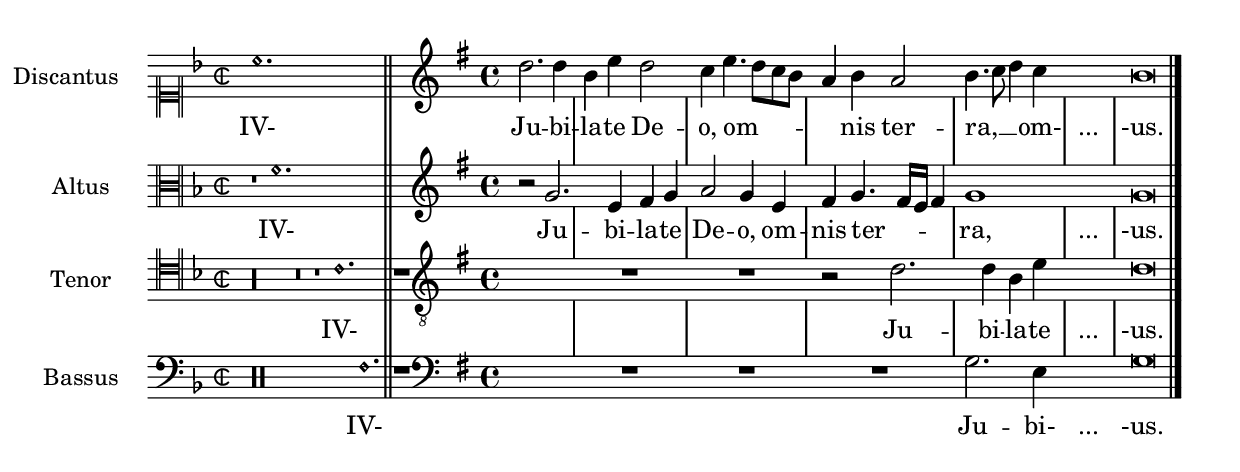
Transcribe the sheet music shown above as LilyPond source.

%% Do not edit this file; it is automatically
%% generated from LSR http://lsr.dsi.unimi.it
%% This file is in the public domain.
\version "2.13.4"

\header {
  lsrtags = "ancient-notation, template"

%% Translation of GIT committish: b2d4318d6c53df8469dfa4da09b27c15a374d0ca
  texidoces = "
Al transcribir música mensural, es útil un «incipit» al compienzo
de la pieza para indicar la tonalidad y el tempo
originales. Aunque los músicos actuales están acostumbrados a las
barras de compás para reconocer con más facilidad los patrones
rítmicos, durante el período de la música mensural aún no se
habíen inventado las líneas divisorias; de hecho, la medida solía
cambiar a cada pocas notas. Como compromiso, a menudo las líneas
divisorias se imprimen entre los pentagramas en vez de hacerlo
encima de ellos.

"
  doctitlees = "Plantilla de notación de música antigua (transcripción moderna de música mensural)"


%% Translation of GIT committish: d96023d8792c8af202c7cb8508010c0d3648899d
  texidocde = "
Bei der Transkription von Mensuralmusik ist es oft erwünscht, ein
Incipit an den Anfang des Stückes zu stellen, damit klar ist, wie
Tempo und Schlüssel in der Originalnotation gesetzt waren. Während
heutzutage Musiker an Taktlinien gewöhnt sind, um Rhythmen schneller
zu erkennen, wurden diese in der Mensuralmusik nicht verwendet.
Tatsächlich ändern sich die Rhythmen auch oft alle paar Noten. Als
ein Kompromiss werden die Notenlinien nicht auf dem System, sondern
zwischen den Systemen geschrieben.
"

doctitlede = "Vorlage für Alte Notation -- moderne Transkription von Mensuralmusik"


%% Translation of GIT committish: 892286cbfdbe89420b8181975032ea975e79d2f5
  texidocfr = "
Lorsque l'on transcrit de la musique mensurale, un @emph{incipit} permet
d'indiquer la tonalité et le tempo d'origine.  Si les musiciens sont de
nos jours habitués aux barres de mesures qui présentent la structure
rythmique d'une œuvre, elles n'étaient pas en vigueur à l'époque où ces
pièces ont été composées, d'autant plus que la @qq{métrique} pouvait
changer au fil des notes.  Un compromis consiste à imprimer des barres
entre les portées plutôt que sur chacune d'elles.

"
  doctitlefr = "Exemples de notation ancienne -- transcription moderne de musique mensurale"

  texidoc = "
When transcribing mensural music, an incipit at the beginning of the
piece is useful to indicate the original key and tempo. While today
musicians are used to bar lines in order to faster recognize rhythmic
patterns, bar lines were not yet invented during the period of mensural
music; in fact, the meter often changed after every few notes. As a
compromise, bar lines are often printed between the staves rather than
on the staves.

"
  doctitle = "Ancient notation template -- modern transcription of mensural music"
} % begin verbatim

global = {
  \set Score.skipBars = ##t

  % incipit
  \once \override Score.SystemStartBracket #'transparent = ##t
  \override Score.SpacingSpanner #'spacing-increment = #1.0 % tight spacing
  \key f \major
  \time 2/2
  \once \override Staff.TimeSignature #'style = #'neomensural
  \override Voice.NoteHead #'style = #'neomensural
  \override Voice.Rest #'style = #'neomensural
  \set Staff.printKeyCancellation = ##f
  \cadenzaOn % turn off bar lines
  \skip 1*10
  \once \override Staff.BarLine #'transparent = ##f
  \bar "||"
  \skip 1*1 % need this extra \skip such that clef change comes
            % after bar line
  \bar ""

  % main
  \revert Score.SpacingSpanner #'spacing-increment % CHECK: no effect?
  \cadenzaOff % turn bar lines on again
  \once \override Staff.Clef #'full-size-change = ##t
  \set Staff.forceClef = ##t
  \key g \major
  \time 4/4
  \override Voice.NoteHead #'style = #'default
  \override Voice.Rest #'style = #'default

  % FIXME: setting printKeyCancellation back to #t must not
  % occur in the first bar after the incipit.  Dto. for forceClef.
  % Therefore, we need an extra \skip.
  \skip 1*1
  \set Staff.printKeyCancellation = ##t
  \set Staff.forceClef = ##f

  \skip 1*7 % the actual music

  % let finis bar go through all staves
  \override Staff.BarLine #'transparent = ##f

  % finis bar
  \bar "|."
}

discantusNotes = {
  \transpose c' c'' {
    \set Staff.instrumentName = #"Discantus  "

    % incipit
    \clef "neomensural-c1"
    c'1. s2   % two bars
    \skip 1*8 % eight bars
    \skip 1*1 % one bar

    % main
    \clef "treble"
    d'2. d'4 |
    b e' d'2 |
    c'4 e'4.( d'8 c' b |
    a4) b a2 |
    b4.( c'8 d'4) c'4 |
    \once \override NoteHead #'transparent = ##t c'1 |
    b\breve |
  }
}

discantusLyrics = \lyricmode {
  % incipit
  IV-

  % main
  Ju -- bi -- |
  la -- te De -- |
  o, om --
  nis ter -- |
  ra, __ om- |
  "..." |
  -us. |
}

altusNotes = {
  \transpose c' c'' {
    \set Staff.instrumentName = #"Altus  "

    % incipit
    \clef "neomensural-c3"
    r1        % one bar
    f1. s2    % two bars
    \skip 1*7 % seven bars
    \skip 1*1 % one bar

    % main
    \clef "treble"
    r2 g2. e4 fis g | % two bars
    a2 g4 e |
    fis g4.( fis16 e fis4) |
    g1 |
    \once \override NoteHead #'transparent = ##t g1 |
    g\breve |
  }
}

altusLyrics = \lyricmode {
  % incipit
  IV-

  % main
  Ju -- bi -- la -- te | % two bars
  De -- o, om -- |
  nis ter -- ra, |
  "..." |
  -us. |
}

tenorNotes = {
  \transpose c' c' {
    \set Staff.instrumentName = #"Tenor  "

    % incipit
    \clef "neomensural-c4"
    r\longa   % four bars
    r\breve   % two bars
    r1        % one bar
    c'1. s2   % two bars
    \skip 1*1 % one bar
    \skip 1*1 % one bar

    % main
    \clef "treble_8"
    R1 |
    R1 |
    R1 |
    r2 d'2. d'4 b e' | % two bars
    \once \override NoteHead #'transparent = ##t e'1 |
    d'\breve |
  }
}

tenorLyrics = \lyricmode {
  % incipit
  IV-

  % main
  Ju -- bi -- la -- te | % two bars
  "..." |
  -us. |
}

bassusNotes = {
  \transpose c' c' {
    \set Staff.instrumentName = #"Bassus  "

    % incipit
    \clef "bass"
    r\maxima  % eight bars
    f1. s2    % two bars
    \skip 1*1 % one bar

    % main
    \clef "bass"
    R1 |
    R1 |
    R1 |
    R1 |
    g2. e4 |
    \once \override NoteHead #'transparent = ##t e1 |
    g\breve |
  }
}

bassusLyrics = \lyricmode {
  % incipit
  IV-

  % main
  Ju -- bi- |
  "..." |
  -us. |
}

\score {
  \new StaffGroup = choirStaff <<
    \new Voice =
      "discantusNotes" << \global \discantusNotes >>
    \new Lyrics =
      "discantusLyrics" \lyricsto discantusNotes { \discantusLyrics }
    \new Voice =
      "altusNotes" << \global \altusNotes >>
    \new Lyrics =
      "altusLyrics" \lyricsto altusNotes { \altusLyrics }
    \new Voice =
      "tenorNotes" << \global \tenorNotes >>
    \new Lyrics =
      "tenorLyrics" \lyricsto tenorNotes { \tenorLyrics }
    \new Voice =
      "bassusNotes" << \global \bassusNotes >>
    \new Lyrics =
      "bassusLyrics" \lyricsto bassusNotes { \bassusLyrics }
  >>
  \layout {
    \context {
      \Score

      % no bars in staves
      \override BarLine #'transparent = ##t

      % incipit should not start with a start delimiter
      \remove "System_start_delimiter_engraver"
    }
    \context {
      \Voice

      % no slurs
      \override Slur #'transparent = ##t

      % Comment in the below "\remove" command to allow line
      % breaking also at those barlines where a note overlaps
      % into the next bar.  The command is commented out in this
      % short example score, but especially for large scores, you
      % will typically yield better line breaking and thus improve
      % overall spacing if you comment in the following command.
      %\remove "Forbid_line_break_engraver"
    }
  }
}




